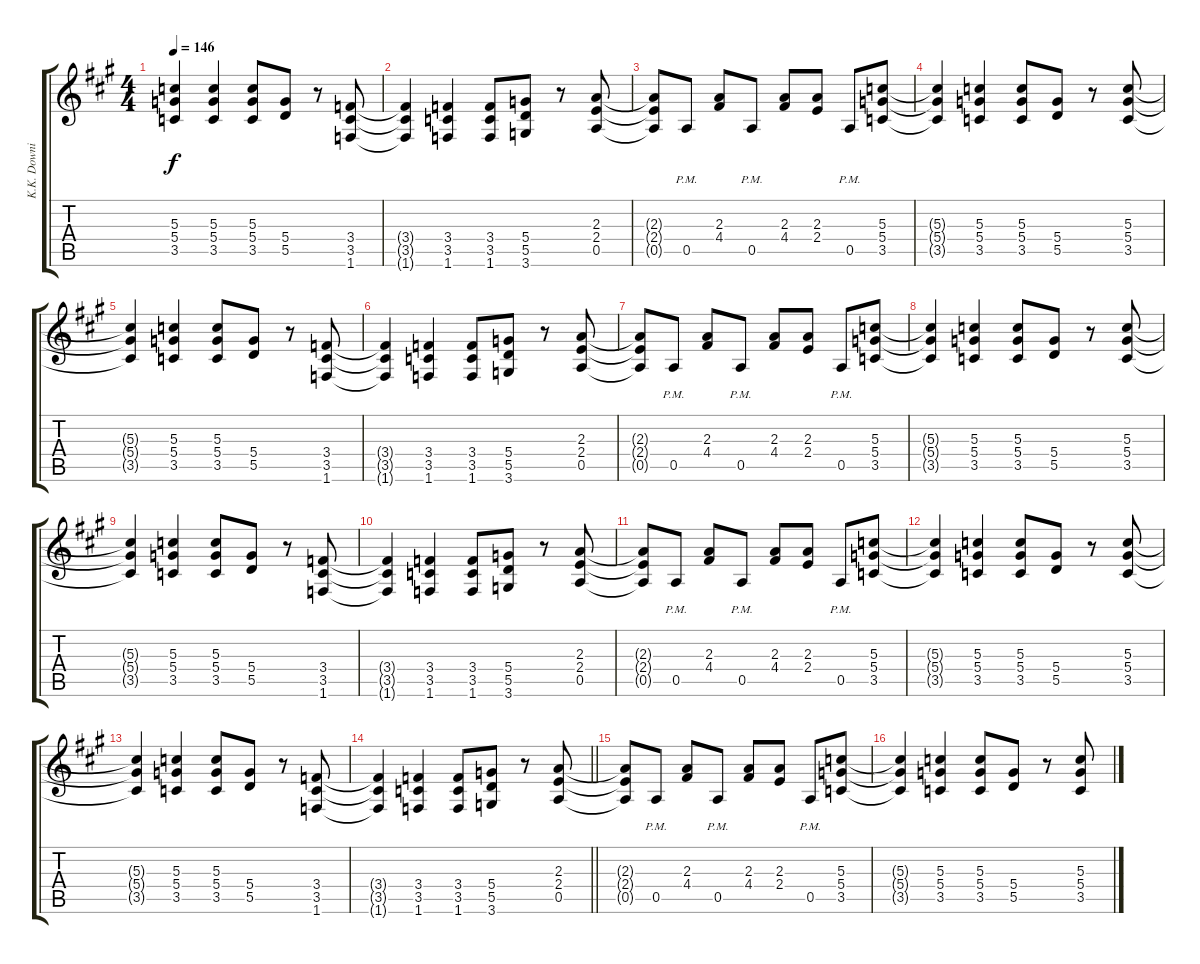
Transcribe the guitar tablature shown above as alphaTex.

\track ("K.K. Downing" "K.K. Downi") {instrument distortionguitar}
\staff {score tabs}
\tuning (E4 B3 G3 D3 A2 E2) {hide}
\ts (4 4)
\tempo 146
\clef g2
\ks a
(5.3{t} 5.4{t} 3.5{t}).4{dy f} (5.3 5.4 3.5).4 (5.3 5.4 3.5).8 (5.4 5.5).8 r.8 (3.4 3.5 1.6).8 |
(3.4{t} 3.5{t} 1.6{t}).4 (3.4 3.5 1.6).4 (3.4 3.5 1.6).8 (5.4 5.5 3.6).8 r.8 (2.3 2.4 0.5).8 |
(2.3{t} 2.4{t} 0.5{t}).8 0.5{pm}.8 (2.3 4.4).8 0.5{pm}.8 (2.3 4.4).8 (2.3 2.4).8 0.5{pm}.8 (5.3 5.4 3.5).8 |
(5.3{t} 5.4{t} 3.5{t}).4 (5.3 5.4 3.5).4 (5.3 5.4 3.5).8 (5.4 5.5).8 r.8 (5.3 5.4 3.5).8 |
(5.3{t} 5.4{t} 3.5{t}).4 (5.3 5.4 3.5).4 (5.3 5.4 3.5).8 (5.4 5.5).8 r.8 (3.4 3.5 1.6).8 |
(3.4{t} 3.5{t} 1.6{t}).4 (3.4 3.5 1.6).4 (3.4 3.5 1.6).8 (5.4 5.5 3.6).8 r.8 (2.3 2.4 0.5).8 |
(2.3{t} 2.4{t} 0.5{t}).8 0.5{pm}.8 (2.3 4.4).8 0.5{pm}.8 (2.3 4.4).8 (2.3 2.4).8 0.5{pm}.8 (5.3 5.4 3.5).8 |
(5.3{t} 5.4{t} 3.5{t}).4 (5.3 5.4 3.5).4 (5.3 5.4 3.5).8 (5.4 5.5).8 r.8 (5.3 5.4 3.5).8 |
(5.3{t} 5.4{t} 3.5{t}).4 (5.3 5.4 3.5).4 (5.3 5.4 3.5).8 (5.4 5.5).8 r.8 (3.4 3.5 1.6).8 |
(3.4{t} 3.5{t} 1.6{t}).4 (3.4 3.5 1.6).4 (3.4 3.5 1.6).8 (5.4 5.5 3.6).8 r.8 (2.3 2.4 0.5).8 |
(2.3{t} 2.4{t} 0.5{t}).8 0.5{pm}.8 (2.3 4.4).8 0.5{pm}.8 (2.3 4.4).8 (2.3 2.4).8 0.5{pm}.8 (5.3 5.4 3.5).8 |
(5.3{t} 5.4{t} 3.5{t}).4 (5.3 5.4 3.5).4 (5.3 5.4 3.5).8 (5.4 5.5).8 r.8 (5.3 5.4 3.5).8 |
(5.3{t} 5.4{t} 3.5{t}).4 (5.3 5.4 3.5).4 (5.3 5.4 3.5).8 (5.4 5.5).8 r.8 (3.4 3.5 1.6).8 |
\barLineRight lightlight
(3.4{t} 3.5{t} 1.6{t}).4 (3.4 3.5 1.6).4 (3.4 3.5 1.6).8 (5.4 5.5 3.6).8 r.8 (2.3 2.4 0.5).8 |
\section ("" "")
(2.3{t} 2.4{t} 0.5{t}).8 0.5{pm}.8 (2.3 4.4).8 0.5{pm}.8 (2.3 4.4).8 (2.3 2.4).8 0.5{pm}.8 (5.3 5.4 3.5).8 |
(5.3{t} 5.4{t} 3.5{t}).4 (5.3 5.4 3.5).4 (5.3 5.4 3.5).8 (5.4 5.5).8 r.8 (5.3 5.4 3.5).8
